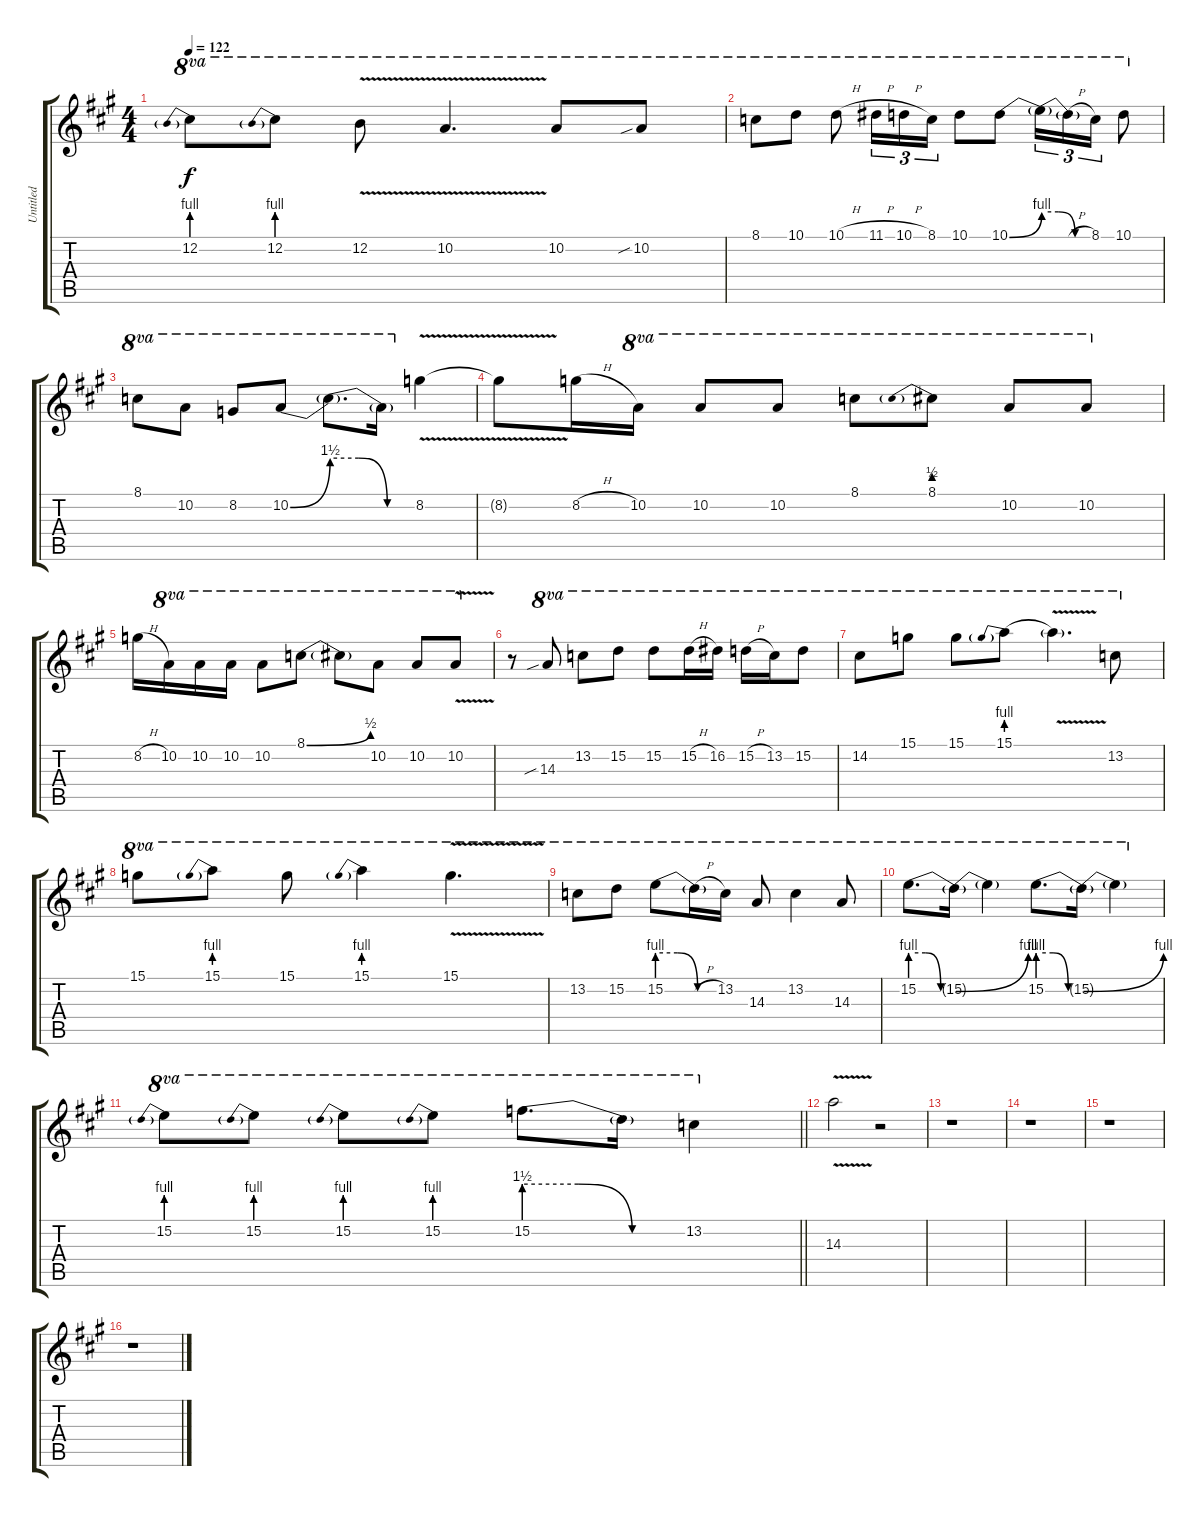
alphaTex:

\track ("Untitled" "Untitled") {instrument distortionguitar}
\staff {score tabs}
\tuning (E4 B3 G3 D3 A2 E2) {hide}
\ts (4 4)
\tempo 122
\clef g2
\ks a
12.2{be (prebend 0 4 60 4)}.8{ot 8va dy f} 12.2{be (prebend 0 4 60 4)}.8{ot 8va} 12.2{v}.8{ot 8va} 10.2{v}.4{d ot 8va} 10.2.8{ot 8va} 10.2{sib}.8{ot 8va} |
8.1.8{ot 8va} 10.1.8{ot 8va} 10.1{h}.8{ot 8va} 11.1{h}.16{tu (3 2) ot 8va} 10.1{h}.16{tu (3 2) ot 8va} 8.1.16{tu (3 2) ot 8va} 10.1.8{ot 8va} 10.1{be (bend 0 0 60 4)}.8{ot 8va} 10.1{be (custom 0 4 20 4 40 0 60 0) t}.16{tu (3 2) ot 8va} 10.1{h t}.16{tu (3 2) ot 8va} 8.1.16{tu (3 2) ot 8va} 10.1.8{ot 8va} |
8.1.8{ot 8va} 10.2.8{ot 8va} 8.2.8{ot 8va} 10.2{be (bend 0 0 60 6)}.8{ot 8va} 10.2{be (custom 0 6 20 6 40 0 60 0) t}.8{d ot 8va} 10.2{t}.16{ot 8va} 8.2{v}.4 |
8.2{t}.8 8.2{h}.16 10.2.16{ot 8va} 10.2.8{ot 8va} 10.2.8{ot 8va} 8.1.8{ot 8va} 8.1{be (prebend 0 2 60 2)}.8{ot 8va} 10.2.8{ot 8va} 10.2.8{ot 8va} |
8.2{h}.16 10.2.16{ot 8va} 10.2.16{ot 8va} 10.2.16{ot 8va} 10.2.8{ot 8va} 8.1{be (bend 0 0 60 2)}.8{ot 8va} 8.1{t}.8{ot 8va} 10.2.8{ot 8va} 10.2.8{ot 8va} 10.2{v}.8{ot 8va} |
r.8 14.3{sib}.8{ot 8va} 13.2.8{ot 8va} 15.2.8{ot 8va} 15.2.8{ot 8va} 15.2{h}.16{ot 8va} 16.2.16{ot 8va} 15.2{h}.16{ot 8va} 13.2.16{ot 8va} 15.2.8{ot 8va} |
14.2.8{ot 8va} 15.1.8{ot 8va} 15.1.8{ot 8va} 15.1{be (prebend 0 4 60 4)}.8{ot 8va} 15.1{v t}.4{d ot 8va} 13.2.8{ot 8va} |
15.1.8{ot 8va} 15.1{be (prebend 0 4 60 4)}.8{ot 8va} 15.1.8{ot 8va} 15.1{be (prebend 0 4 60 4)}.4{ot 8va} 15.1{v}.4{d ot 8va} |
13.2.8{ot 8va} 15.2.8{ot 8va} 15.2{be (custom 0 4 20 4 40 0 60 0)}.8{ot 8va} 15.2{h t}.16{ot 8va} 13.2.16{ot 8va} 14.3.8{ot 8va} 13.2.4{ot 8va} 14.3.8{ot 8va} |
15.2{be (custom 0 4 20 4 40 0 60 0)}.8{d ot 8va} 15.2{be (bend 0 0 60 4) t}.16{ot 8va} 15.2{t}.4{ot 8va} 15.2{be (custom 0 4 20 4 40 0 60 0)}.8{d ot 8va} 15.2{be (bend 0 0 60 4) t}.16{ot 8va} 15.2{t}.4{ot 8va} |
\barLineRight lightlight
15.2{be (prebend 0 4 60 4)}.8{ot 8va} 15.2{be (prebend 0 4 60 4)}.8{ot 8va} 15.2{be (prebend 0 4 60 4)}.8{ot 8va} 15.2{be (prebend 0 4 60 4)}.8{ot 8va} 15.2{be (custom 0 6 20 6 40 0 60 0)}.8{d ot 8va} 15.2{t}.16{ot 8va} 13.2.4{ot 8va} |
14.3{v}.2 r.2 |
r.1 |
r.1 |
r.1 |
r.1
